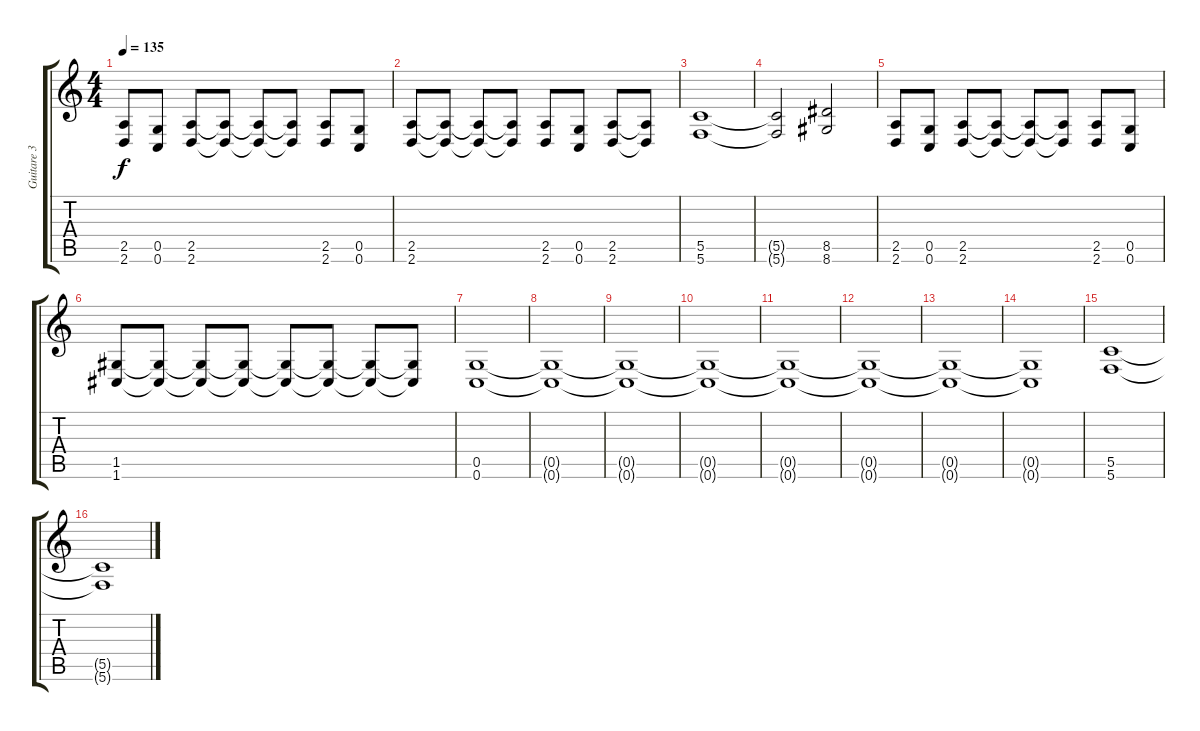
\track ("Guitare 3" "Guitare 3") {instrument distortionguitar}
\staff {score tabs}
\tuning (E4 C4 G3 C3 G2 C2) {hide}
\ts (4 4)
\tempo 135
\clef g2
\ks c
(2.5 2.6).8{dy f} (0.5 0.6).8 (2.5 2.6).8 (2.5{t} 2.6{t}).8 (2.5{t} 2.6{t}).8 (2.5{t} 2.6{t}).8 (2.5 2.6).8 (0.5 0.6).8 |
(2.5 2.6).8 (2.5{t} 2.6{t}).8 (2.5{t} 2.6{t}).8 (2.5{t} 2.6{t}).8 (2.5 2.6).8 (0.5 0.6).8 (2.5 2.6).8 (2.5{t} 2.6{t}).8 |
(5.5 5.6).1 |
(5.5{t} 5.6{t}).2 (8.5 8.6).2 |
(2.5 2.6).8 (0.5 0.6).8 (2.5 2.6).8 (2.5{t} 2.6{t}).8 (2.5{t} 2.6{t}).8 (2.5{t} 2.6{t}).8 (2.5 2.6).8 (0.5 0.6).8 |
(1.5 1.6).8 (1.5{t} 1.6{t}).8 (1.5{t} 1.6{t}).8 (1.5{t} 1.6{t}).8 (1.5{t} 1.6{t}).8 (1.5{t} 1.6{t}).8 (1.5{t} 1.6{t}).8 (1.5{t} 1.6{t}).8 |
(0.5 0.6).1 |
(0.5{t} 0.6{t}).1 |
(0.5{t} 0.6{t}).1 |
(0.5{t} 0.6{t}).1 |
(0.5{t} 0.6{t}).1 |
(0.5{t} 0.6{t}).1 |
(0.5{t} 0.6{t}).1 |
(0.5{t} 0.6{t}).1 |
(5.5 5.6).1 |
(5.5{t} 5.6{t}).1
